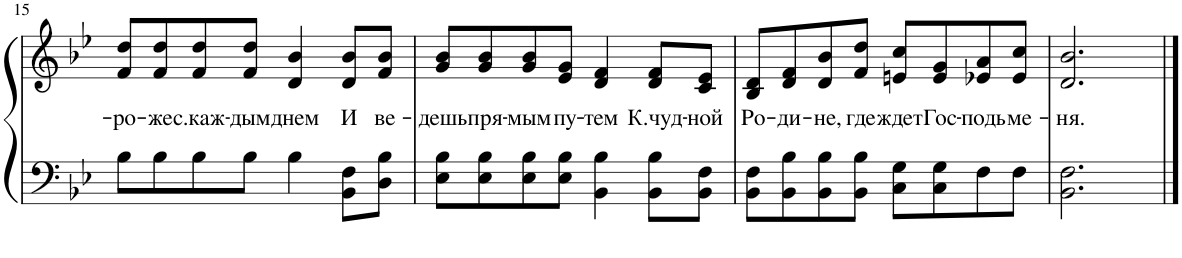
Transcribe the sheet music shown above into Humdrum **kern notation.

**kern	**kern	**text
*part1	*part1	*part1
*staff2	*staff1	*staff1
*I"Piano	*	*
*I'Pno.	*	*
!!LO:PB:g=z
*clefF4	*clefG2	*
*k[b-e-]	*k[b-e-]	*
*M4/4	*M4/4	*
=15	=15	=15
!	!	!LO:LY:b
8B-\L	8f/ 8dd/L	-ро-
!	!	!LO:LY:b
8B-\	8f/ 8dd/	-же
!	!	!LO:LY:b
8B-\	8f/ 8dd/	с.каж-
!	!	!LO:LY:b
8B-\J	8f/ 8dd/J	-дым
!	!	!LO:LY:b
4B-\	4d/ 4b-/	днем
!	!	!LO:LY:b
8BB-\ 8F\L	8d/ 8b-/L	И
!	!	!LO:LY:b
8D\ 8B-\J	8f/ 8b-/J	ве-
=16	=16	=16
!	!	!LO:LY:b
8E-\ 8B-\L	8g/ 8b-/L	-дешь
!	!	!LO:LY:b
8E-\ 8B-\	8g/ 8b-/	пря-
!	!	!LO:LY:b
8E-\ 8B-\	8g/ 8b-/	-мым
!	!	!LO:LY:b
8E-\ 8B-\J	8e-/ 8g/J	пу-
!	!	!LO:LY:b
4BB-\ 4B-\	4d/ 4f/	-тем
!	!	!LO:LY:b
8BB-\ 8B-\L	8d/ 8f/L	К.чуд-
!	!	!LO:LY:b
8BB-\ 8F\J	8c/ 8e-/J	-ной
=17	=17	=17
!	!	!LO:LY:b
8BB-\ 8F\L	8B-/ 8d/L	Ро-
!	!	!LO:LY:b
8BB-\ 8B-\	8d/ 8f/	-ди-
!	!	!LO:LY:b
8BB-\ 8B-\	8d/ 8b-/	-не,
!	!	!LO:LY:b
8BB-\ 8B-\J	8f/ 8dd/J	где
!	!	!LO:LY:b
8C\ 8G\L	8en/ 8cc/L	ждет
!	!	!LO:LY:b
8C\ 8G\	8e/ 8g/	Гос-
!	!	!LO:LY:b
8F\	8e-X/ 8a/	-подь
!	!	!LO:LY:b
8F\J	8e-/ 8cc/J	ме-
=18	=18	=18
!	!	!LO:LY:b
2.BB-\ 2.F\	2.d/ 2.b-/	-ня.
==	==	==
*-	*-	*-
